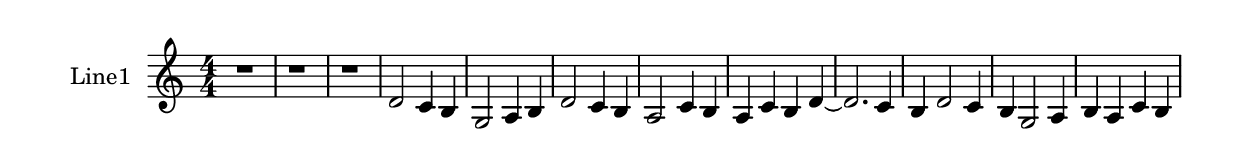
% 2016-09-11 13:42

\version "2.18.2"
\language "english"

\header {}

\layout {}

\paper {}

\score {
    \new Score <<
        \context Staff = "line1" {
            \set Staff.instrumentName = \markup { Line1 }
            \set Staff.shortInstrumentName = \markup { Line1 }
            {
                \numericTimeSignature
                \time 4/4
                \bar "||"
                \accidentalStyle modern-cautionary
                r1
                r1
                r1
                d'2
                c'4
                b4
                g2
                a4
                b4
                d'2
                c'4
                b4
                a2
                c'4
                b4
                a4
                c'4
                b4
                d'4 ~
                d'2.
                c'4
                b4
                d'2
                c'4
                b4
                g2
                a4
                b4
                a4
                c'4
                b4
            }
        }
    >>
}